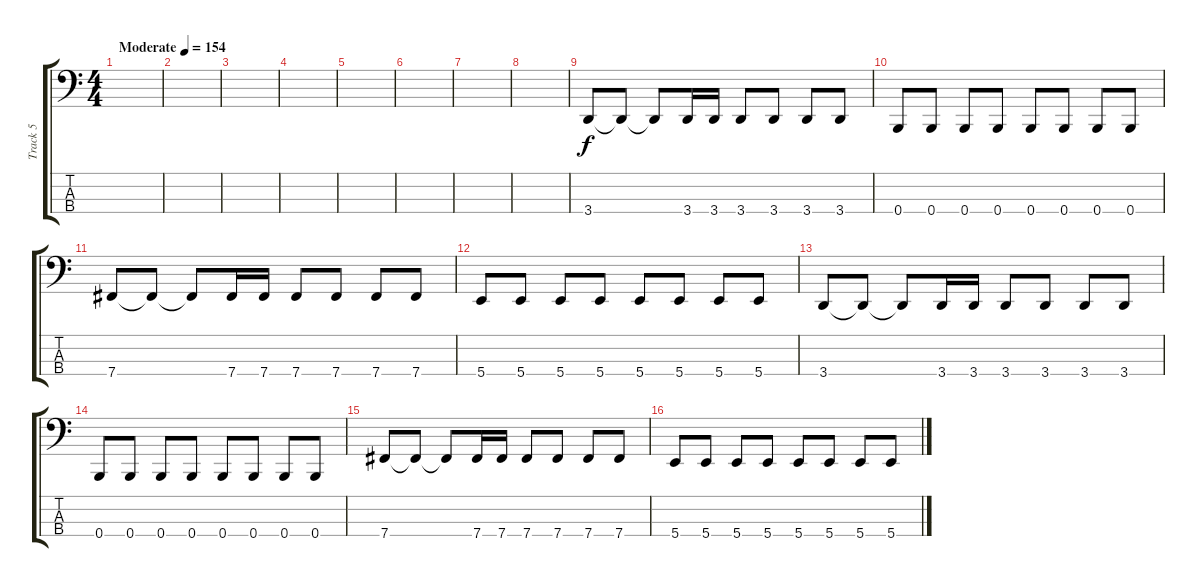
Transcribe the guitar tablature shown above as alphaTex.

\track ("Track 5" "Track 5") {instrument electricbasspick}
\staff {score tabs}
\tuning (E2 B1 Gb1 B0) {hide}
\ts (4 4)
\tempo (154 "Moderate")
\clef f4
\ks c
|
|
|
|
|
|
|
|
3.4.8 3.4{t}.8 3.4{t}.8 3.4.16 3.4.16 3.4.8 3.4.8 3.4.8 3.4.8 |
0.4.8 0.4.8 0.4.8 0.4.8 0.4.8 0.4.8 0.4.8 0.4.8 |
7.4.8 7.4{t}.8 7.4{t}.8 7.4.16 7.4.16 7.4.8 7.4.8 7.4.8 7.4.8 |
5.4.8 5.4.8 5.4.8 5.4.8 5.4.8 5.4.8 5.4.8 5.4.8 |
3.4.8 3.4{t}.8 3.4{t}.8 3.4.16 3.4.16 3.4.8 3.4.8 3.4.8 3.4.8 |
0.4.8 0.4.8 0.4.8 0.4.8 0.4.8 0.4.8 0.4.8 0.4.8 |
7.4.8 7.4{t}.8 7.4{t}.8 7.4.16 7.4.16 7.4.8 7.4.8 7.4.8 7.4.8 |
5.4.8 5.4.8 5.4.8 5.4.8 5.4.8 5.4.8 5.4.8 5.4.8
